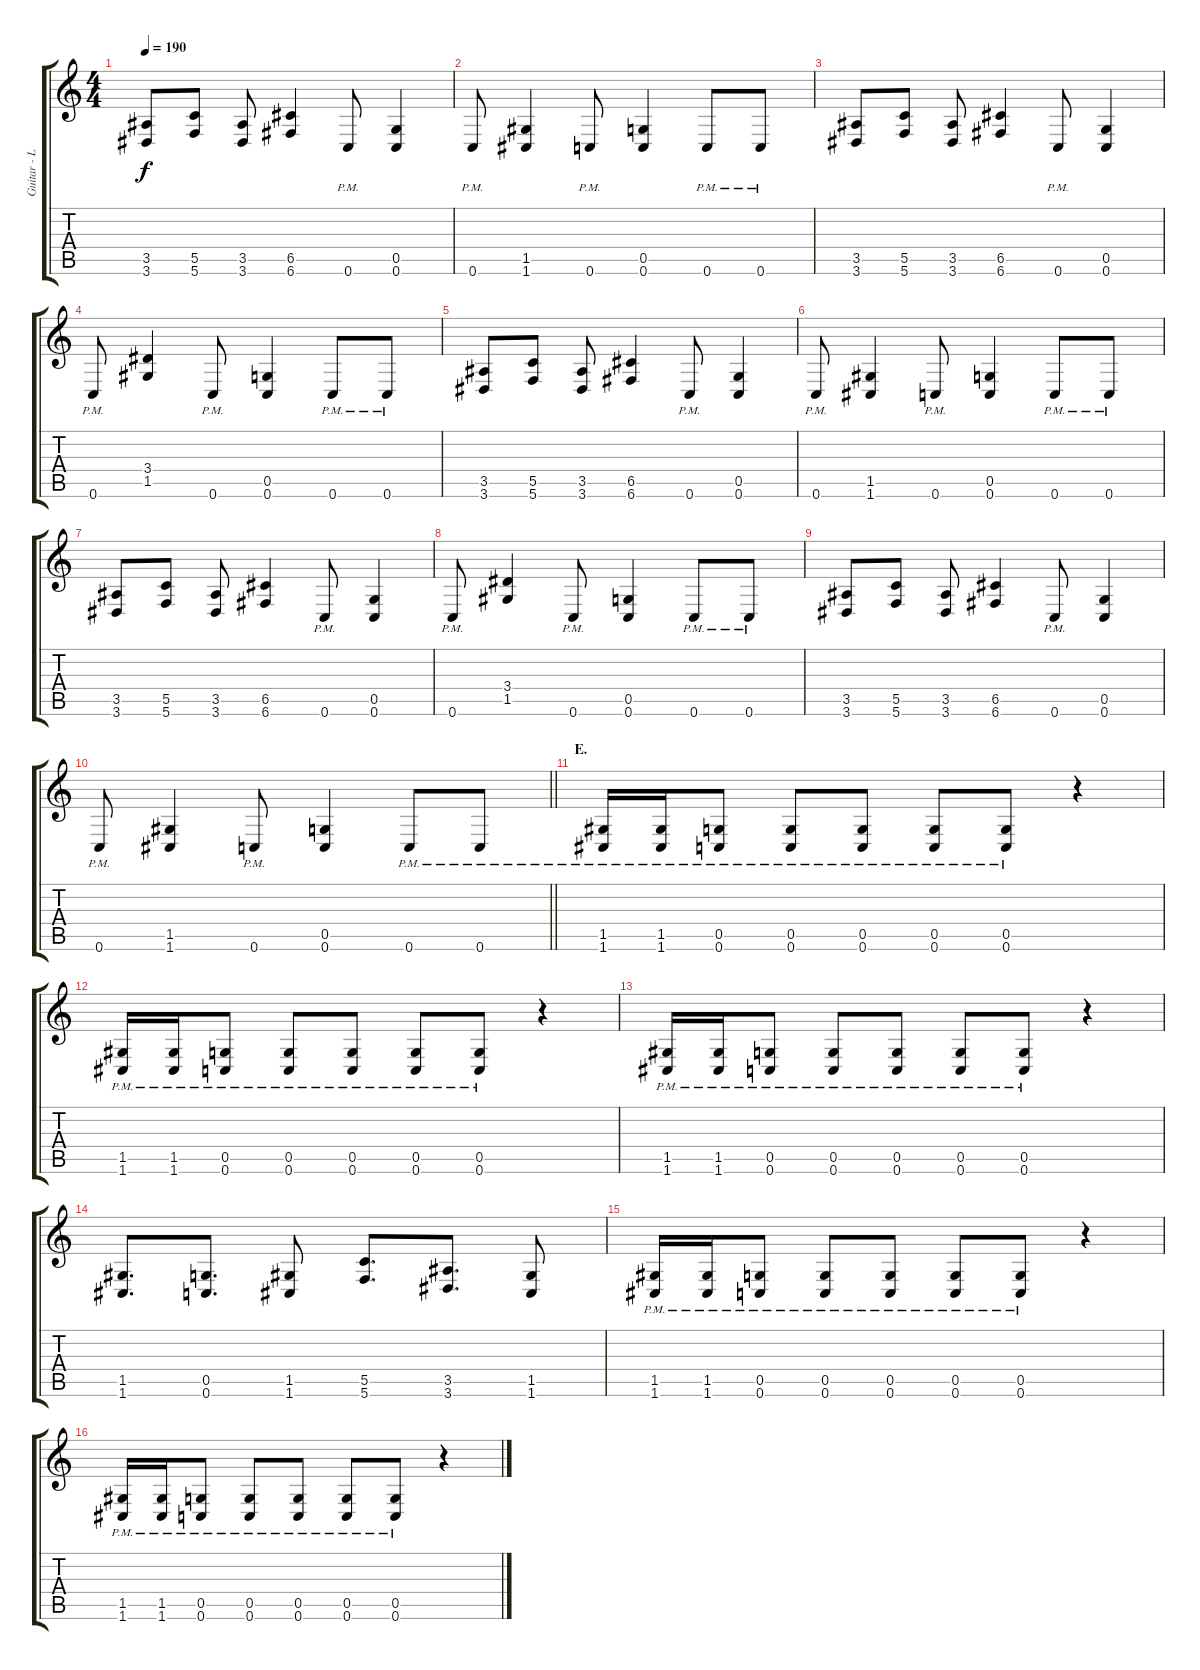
\track ("Guitar - Left" "Guitar - L") {instrument acousticguitarsteel}
\staff {score tabs}
\tuning (D4 A3 F3 C3 G2 C2) {hide}
\ts (4 4)
\tempo 190
\clef g2
\ks c
(3.5 3.6).8{dy f} (5.5 5.6).8 (3.5 3.6).8 (6.5 6.6).4 0.6{pm}.8 (0.5 0.6).4 |
0.6{pm}.8 (1.5 1.6).4 0.6{pm}.8 (0.5 0.6).4 0.6{pm}.8 0.6{pm}.8 |
(3.5 3.6).8 (5.5 5.6).8 (3.5 3.6).8 (6.5 6.6).4 0.6{pm}.8 (0.5 0.6).4 |
0.6{pm}.8 (3.4 1.5).4 0.6{pm}.8 (0.5 0.6).4 0.6{pm}.8 0.6{pm}.8 |
(3.5 3.6).8 (5.5 5.6).8 (3.5 3.6).8 (6.5 6.6).4 0.6{pm}.8 (0.5 0.6).4 |
0.6{pm}.8 (1.5 1.6).4 0.6{pm}.8 (0.5 0.6).4 0.6{pm}.8 0.6{pm}.8 |
(3.5 3.6).8 (5.5 5.6).8 (3.5 3.6).8 (6.5 6.6).4 0.6{pm}.8 (0.5 0.6).4 |
0.6{pm}.8 (3.4 1.5).4 0.6{pm}.8 (0.5 0.6).4 0.6{pm}.8 0.6{pm}.8 |
(3.5 3.6).8 (5.5 5.6).8 (3.5 3.6).8 (6.5 6.6).4 0.6{pm}.8 (0.5 0.6).4 |
\barLineRight lightlight
0.6{pm}.8 (1.5 1.6).4 0.6{pm}.8 (0.5 0.6).4 0.6{pm}.8 0.6{pm}.8 |
\section ("" "E.")
(1.5{pm} 1.6{pm}).16 (1.5{pm} 1.6{pm}).16 (0.5{pm} 0.6{pm}).8 (0.5{pm} 0.6{pm}).8 (0.5{pm} 0.6{pm}).8 (0.5{pm} 0.6{pm}).8 (0.5{pm} 0.6{pm}).8 r.4 |
(1.5{pm} 1.6{pm}).16 (1.5{pm} 1.6{pm}).16 (0.5{pm} 0.6{pm}).8 (0.5{pm} 0.6{pm}).8 (0.5{pm} 0.6{pm}).8 (0.5{pm} 0.6{pm}).8 (0.5{pm} 0.6{pm}).8 r.4 |
(1.5{pm} 1.6{pm}).16 (1.5{pm} 1.6{pm}).16 (0.5{pm} 0.6{pm}).8 (0.5{pm} 0.6{pm}).8 (0.5{pm} 0.6{pm}).8 (0.5{pm} 0.6{pm}).8 (0.5{pm} 0.6{pm}).8 r.4 |
(1.5 1.6).8{d} (0.5 0.6).8{d} (1.5 1.6).8 (5.5 5.6).8{d} (3.5 3.6).8{d} (1.5 1.6).8 |
(1.5{pm} 1.6{pm}).16 (1.5{pm} 1.6{pm}).16 (0.5{pm} 0.6{pm}).8 (0.5{pm} 0.6{pm}).8 (0.5{pm} 0.6{pm}).8 (0.5{pm} 0.6{pm}).8 (0.5{pm} 0.6{pm}).8 r.4 |
(1.5{pm} 1.6{pm}).16 (1.5{pm} 1.6{pm}).16 (0.5{pm} 0.6{pm}).8 (0.5{pm} 0.6{pm}).8 (0.5{pm} 0.6{pm}).8 (0.5{pm} 0.6{pm}).8 (0.5{pm} 0.6{pm}).8 r.4
